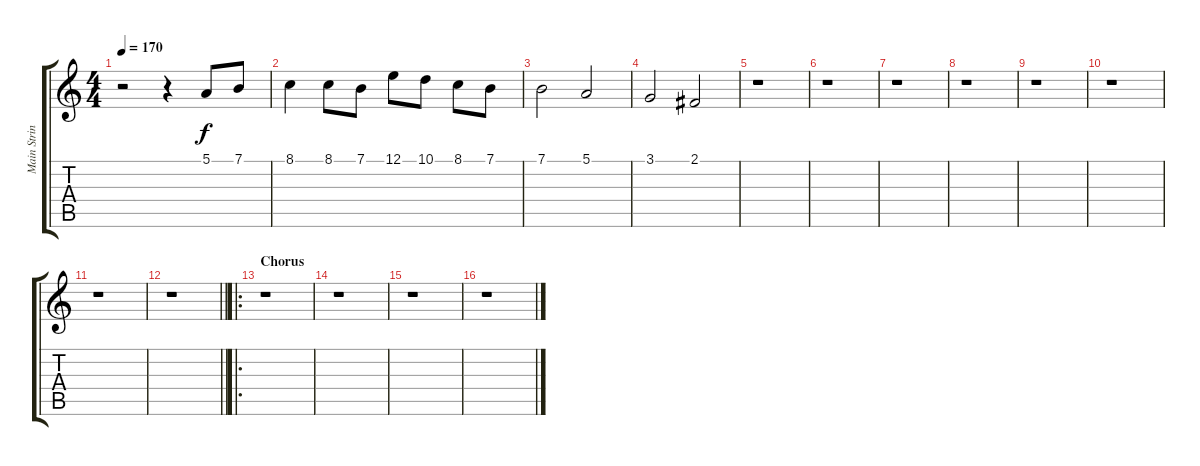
\track ("Main Strings" "Main Strin") {instrument stringensemble1}
\staff {score tabs}
\tuning (E4 B3 G3 D3 A2 E2) {hide}
\ts (4 4)
\tempo 170
\clef g2
\ks c
r.2{dy f} r.4 5.1.8 7.1.8 |
8.1.4 8.1.8 7.1.8 12.1.8 10.1.8 8.1.8 7.1.8 |
7.1.2 5.1.2 |
3.1.2 2.1.2 |
r.1 |
r.1 |
r.1 |
r.1 |
r.1 |
r.1 |
r.1 |
\barLineRight lightlight
r.1 |
\ro
\section ("" "Chorus")
r.1 |
r.1 |
r.1 |
r.1
